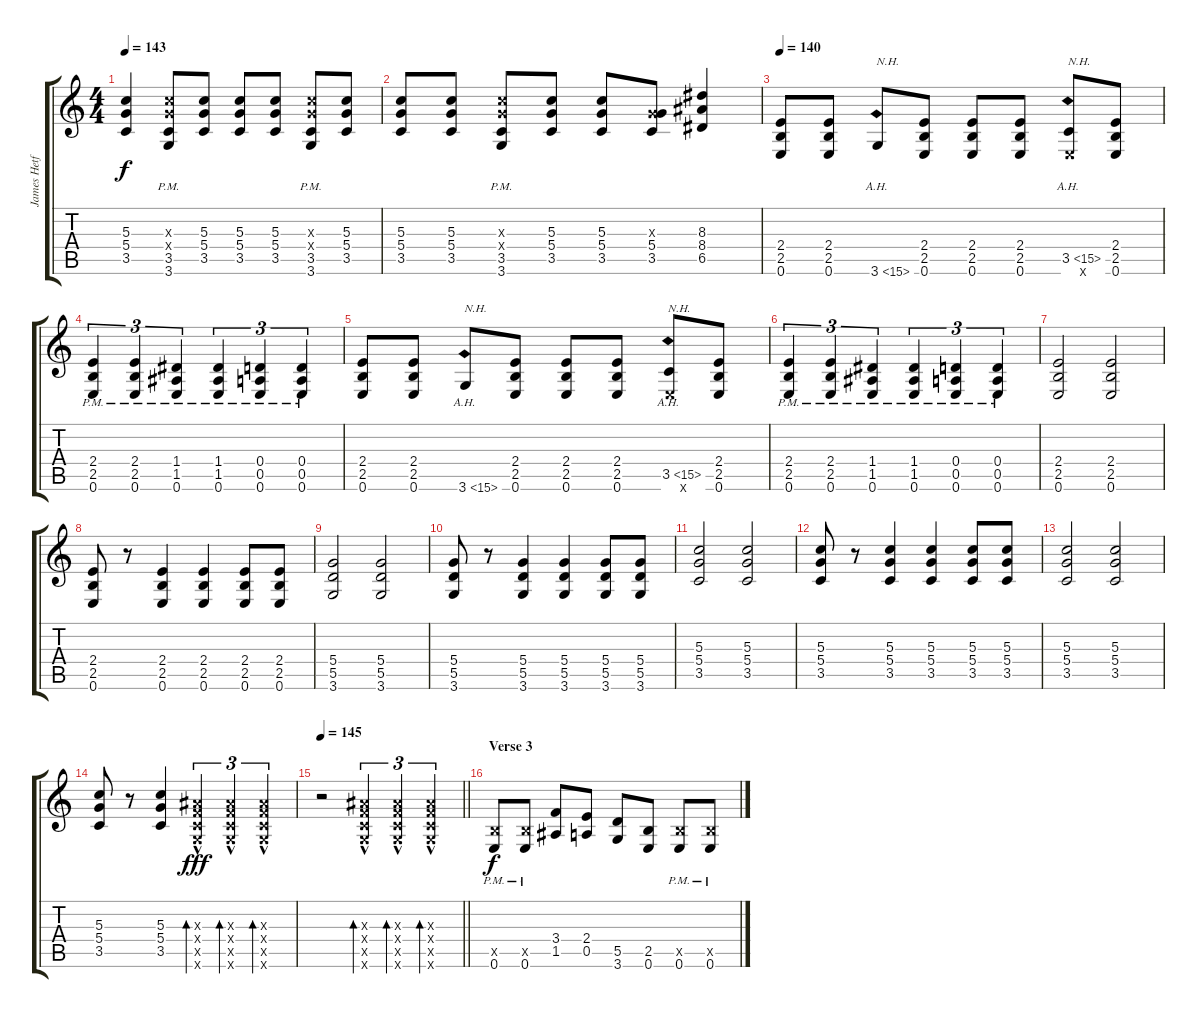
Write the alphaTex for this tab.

\track ("James Hetfield (Guitar Rhythm)" "James Hetf") {instrument distortionguitar}
\staff {score tabs}
\tuning (E4 B3 G3 D3 A2 E2) {hide}
\ts (4 4)
\tempo 143
\clef g2
\ks c
(5.3 5.4 3.5).4{dy f} (5.3{x} 5.4{x} 3.5{pm} 3.6{pm}).8 (5.3 5.4 3.5).8 (5.3 5.4 3.5).8 (5.3 5.4 3.5).8 (5.3{x} 5.4{x} 3.5{pm} 3.6{pm}).8 (5.3 5.4 3.5).8 |
(5.3 5.4 3.5).8 (5.3 5.4 3.5).8 (5.3{x} 5.4{x} 3.5{pm} 3.6{pm}).8 (5.3 5.4 3.5).8 (5.3 5.4 3.5).8 (0.3{x} 5.4 3.5).8 (8.3 8.4 6.5).4 |
\tempo 140
(2.4 2.5 0.6).8 (2.4 2.5 0.6).8 3.6{ah 12}.8{txt "N.H."} (2.4 2.5 0.6).8 (2.4 2.5 0.6).8 (2.4 2.5 0.6).8 (3.5{ah 12} 0.6{x}).8{txt "N.H."} (2.4 2.5 0.6).8 |
(2.4{pm} 2.5{pm} 0.6{pm}).4{tu (3 2)} (2.4{pm} 2.5{pm} 0.6{pm}).4{tu (3 2)} (1.4{pm} 1.5{pm} 0.6{pm}).4{tu (3 2)} (1.4{pm} 1.5{pm} 0.6{pm}).4{tu (3 2)} (0.4{pm} 0.5{pm} 0.6{pm}).4{tu (3 2)} (0.4{pm} 0.5{pm} 0.6{pm}).4{tu (3 2)} |
(2.4 2.5 0.6).8 (2.4 2.5 0.6).8 3.6{ah 12}.8{txt "N.H."} (2.4 2.5 0.6).8 (2.4 2.5 0.6).8 (2.4 2.5 0.6).8 (3.5{ah 12} 0.6{x}).8{txt "N.H."} (2.4 2.5 0.6).8 |
(2.4{pm} 2.5{pm} 0.6{pm}).4{tu (3 2)} (2.4{pm} 2.5{pm} 0.6{pm}).4{tu (3 2)} (1.4{pm} 1.5{pm} 0.6{pm}).4{tu (3 2)} (1.4{pm} 1.5{pm} 0.6{pm}).4{tu (3 2)} (0.4{pm} 0.5{pm} 0.6{pm}).4{tu (3 2)} (0.4{pm} 0.5{pm} 0.6{pm}).4{tu (3 2)} |
(2.4 2.5 0.6).2{balance 7} (2.4 2.5 0.6).2 |
(2.4 2.5 0.6).8 r.8 (2.4 2.5 0.6).4 (2.4 2.5 0.6).4 (2.4 2.5 0.6).8 (2.4 2.5 0.6).8 |
(5.4 5.5 3.6).2 (5.4 5.5 3.6).2 |
(5.4 5.5 3.6).8 r.8 (5.4 5.5 3.6).4 (5.4 5.5 3.6).4 (5.4 5.5 3.6).8 (5.4 5.5 3.6).8 |
(5.3 5.4 3.5).2 (5.3 5.4 3.5).2 |
(5.3 5.4 3.5).8 r.8 (5.3 5.4 3.5).4 (5.3 5.4 3.5).4 (5.3 5.4 3.5).8 (5.3 5.4 3.5).8 |
(5.3 5.4 3.5).2 (5.3 5.4 3.5).2 |
(5.3 5.4 3.5).8 r.8 (5.3 5.4 3.5).4 (3.3{hac x} 3.4{hac x} 3.5{hac x} 3.6{hac x}).4{tu (3 2) bd 120 dy fff volume 14 balance 3} (3.3{hac x} 3.4{hac x} 3.5{hac x} 3.6{hac x}).4{tu (3 2) bd 120} (3.3{hac x} 3.4{hac x} 3.5{hac x} 3.6{hac x}).4{tu (3 2) bd 120} |
\tempo 145
\barLineRight lightlight
r.2 (3.3{hac x} 3.4{hac x} 3.5{hac x} 3.6{hac x}).4{tu (3 2) bd 120} (3.3{hac x} 3.4{hac x} 3.5{hac x} 3.6{hac x}).4{tu (3 2) bd 120} (3.3{hac x} 3.4{hac x} 3.5{hac x} 3.6{hac x}).4{tu (3 2) bd 120} |
\section ("" "Verse 3")
(2.5{x} 0.6{pm}).8{dy f} (2.5{x} 0.6{pm}).8 (3.4 1.5).8 (2.4 0.5).8 (5.5 3.6).8 (2.5 0.6).8 (2.5{x} 0.6{pm}).8 (2.5{x} 0.6{pm}).8
